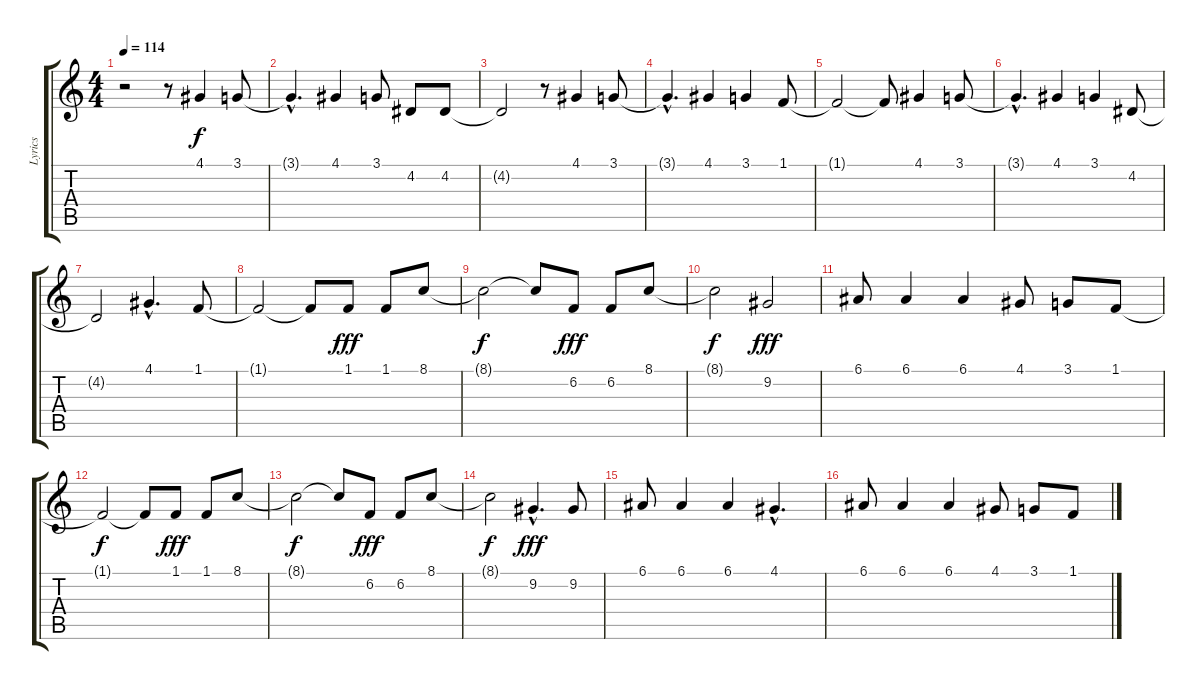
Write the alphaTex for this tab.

\track ("Lyrics" "Lyrics") {instrument lead2sawtooth}
\staff {score tabs}
\tuning (E4 B3 G3 D3 A2 E2) {hide}
\ts (4 4)
\tempo 114
\clef g2
\ks c
r.2{dy mf} r.8 4.1.4{dy f} 3.1.8 |
3.1{hac t}.4{d} 4.1.4 3.1.8 4.2.8 4.2.8 |
4.2{t}.2 r.8 4.1.4 3.1.8 |
3.1{hac t}.4{d} 4.1.4 3.1.4 1.1.8 |
1.1{t}.2 1.1{t}.8 4.1.4 3.1.8 |
3.1{hac t}.4{d} 4.1.4 3.1.4 4.2.8 |
4.2{t}.2 4.1{hac}.4{d} 1.1.8 |
1.1{t}.2 1.1{t}.8 1.1.8{dy fff} 1.1.8 8.1.8 |
8.1{t}.2{dy f} 8.1{t}.8 6.2.8{dy fff} 6.2.8 8.1.8 |
8.1{t}.2{dy f} 9.2.2{dy fff} |
6.1.8 6.1.4 6.1.4 4.1.8 3.1.8 1.1.8 |
1.1{t}.2{dy f} 1.1{t}.8 1.1.8{dy fff} 1.1.8 8.1.8 |
8.1{t}.2{dy f} 8.1{t}.8 6.2.8{dy fff} 6.2.8 8.1.8 |
8.1{t}.2{dy f} 9.2{hac}.4{d dy fff} 9.2.8 |
6.1.8 6.1.4 6.1.4 4.1{hac}.4{d} |
6.1.8 6.1.4 6.1.4 4.1.8 3.1.8 1.1.8
